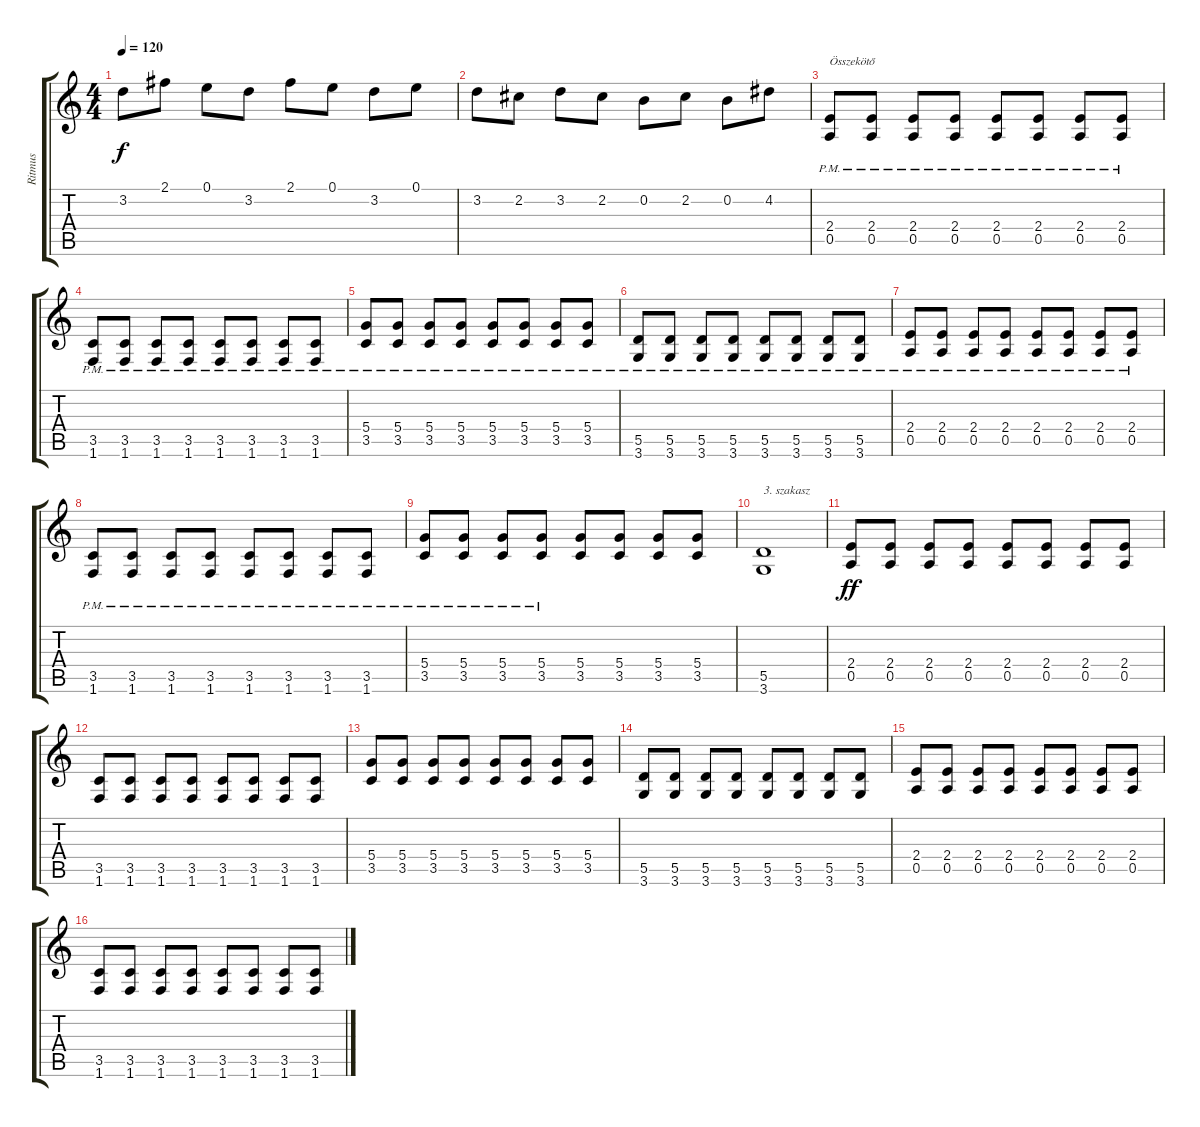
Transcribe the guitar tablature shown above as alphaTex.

\track ("Ritmus" "Ritmus") {instrument electricguitarjazz}
\staff {score tabs}
\tuning (E4 B3 G3 D3 A2 E2) {hide}
\ts (4 4)
\tempo 120
\clef g2
\ks c
3.2.8{dy f} 2.1.8 0.1.8 3.2.8 2.1.8 0.1.8 3.2.8 0.1.8 |
3.2.8 2.2.8 3.2.8 2.2.8 0.2.8 2.2.8 0.2.8 4.2.8 |
(2.4{pm} 0.5{pm}).8{txt "Összekötő"} (2.4{pm} 0.5{pm}).8 (2.4{pm} 0.5{pm}).8 (2.4{pm} 0.5{pm}).8 (2.4{pm} 0.5{pm}).8 (2.4{pm} 0.5{pm}).8 (2.4{pm} 0.5{pm}).8 (2.4{pm} 0.5{pm}).8 |
(3.5{pm} 1.6{pm}).8 (3.5{pm} 1.6{pm}).8 (3.5{pm} 1.6{pm}).8 (3.5{pm} 1.6{pm}).8 (3.5{pm} 1.6{pm}).8 (3.5{pm} 1.6{pm}).8 (3.5{pm} 1.6{pm}).8 (3.5{pm} 1.6{pm}).8 |
(5.4{pm} 3.5{pm}).8 (5.4{pm} 3.5{pm}).8 (5.4{pm} 3.5{pm}).8 (5.4{pm} 3.5{pm}).8 (5.4{pm} 3.5{pm}).8 (5.4{pm} 3.5{pm}).8 (5.4{pm} 3.5{pm}).8 (5.4{pm} 3.5{pm}).8 |
(5.5{pm} 3.6{pm}).8 (5.5{pm} 3.6{pm}).8 (5.5{pm} 3.6{pm}).8 (5.5{pm} 3.6{pm}).8 (5.5{pm} 3.6{pm}).8 (5.5{pm} 3.6{pm}).8 (5.5{pm} 3.6{pm}).8 (5.5{pm} 3.6{pm}).8 |
(2.4{pm} 0.5{pm}).8 (2.4{pm} 0.5{pm}).8 (2.4{pm} 0.5{pm}).8 (2.4{pm} 0.5{pm}).8 (2.4{pm} 0.5{pm}).8 (2.4{pm} 0.5{pm}).8 (2.4{pm} 0.5{pm}).8 (2.4{pm} 0.5{pm}).8 |
(3.5{pm} 1.6{pm}).8 (3.5{pm} 1.6{pm}).8 (3.5{pm} 1.6{pm}).8 (3.5{pm} 1.6{pm}).8 (3.5{pm} 1.6{pm}).8 (3.5{pm} 1.6{pm}).8 (3.5{pm} 1.6{pm}).8 (3.5{pm} 1.6{pm}).8 |
(5.4{pm} 3.5{pm}).8 (5.4{pm} 3.5{pm}).8 (5.4{pm} 3.5{pm}).8 (5.4{pm} 3.5{pm}).8 (5.4 3.5).8 (5.4 3.5).8 (5.4 3.5).8 (5.4 3.5).8 |
(5.5 3.6).1{txt "3. szakasz"} |
(2.4 0.5).8{dy ff} (2.4 0.5).8 (2.4 0.5).8 (2.4 0.5).8 (2.4 0.5).8 (2.4 0.5).8 (2.4 0.5).8 (2.4 0.5).8 |
(3.5 1.6).8 (3.5 1.6).8 (3.5 1.6).8 (3.5 1.6).8 (3.5 1.6).8 (3.5 1.6).8 (3.5 1.6).8 (3.5 1.6).8 |
(5.4 3.5).8 (5.4 3.5).8 (5.4 3.5).8 (5.4 3.5).8 (5.4 3.5).8 (5.4 3.5).8 (5.4 3.5).8 (5.4 3.5).8 |
(5.5 3.6).8 (5.5 3.6).8 (5.5 3.6).8 (5.5 3.6).8 (5.5 3.6).8 (5.5 3.6).8 (5.5 3.6).8 (5.5 3.6).8 |
(2.4 0.5).8 (2.4 0.5).8 (2.4 0.5).8 (2.4 0.5).8 (2.4 0.5).8 (2.4 0.5).8 (2.4 0.5).8 (2.4 0.5).8 |
(3.5 1.6).8 (3.5 1.6).8 (3.5 1.6).8 (3.5 1.6).8 (3.5 1.6).8 (3.5 1.6).8 (3.5 1.6).8 (3.5 1.6).8
